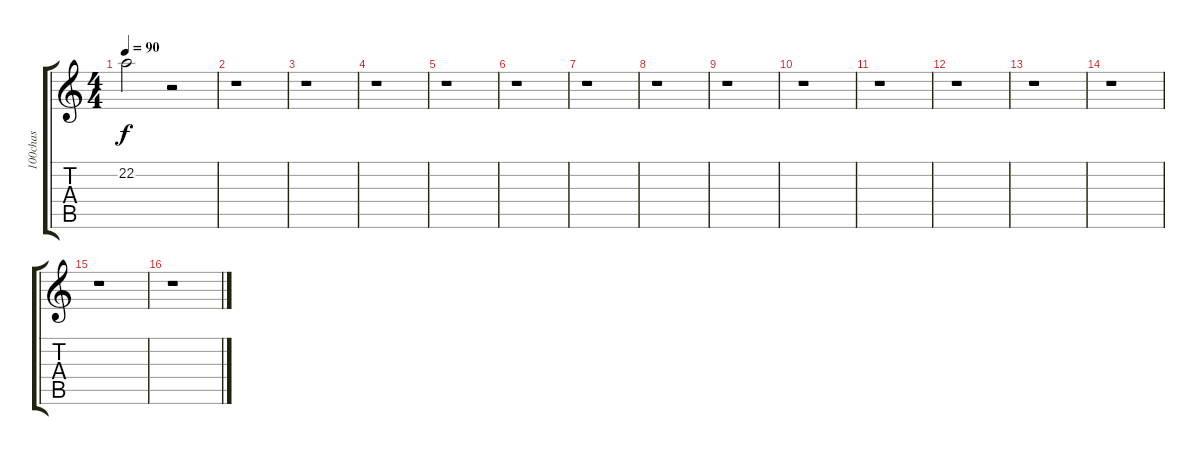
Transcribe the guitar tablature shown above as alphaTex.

\track ("100chas" "100chas") {instrument harmonica}
\staff {score tabs}
\tuning (E4 B3 G3 D3 A2 E2) {hide}
\ts (4 4)
\tempo 90
\clef g2
\ks c
22.2{t}.2{dy f} r.2 |
r.1 |
r.1 |
r.1 |
r.1 |
r.1 |
r.1 |
r.1 |
r.1 |
r.1 |
r.1 |
r.1 |
r.1 |
r.1 |
r.1 |
r.1
